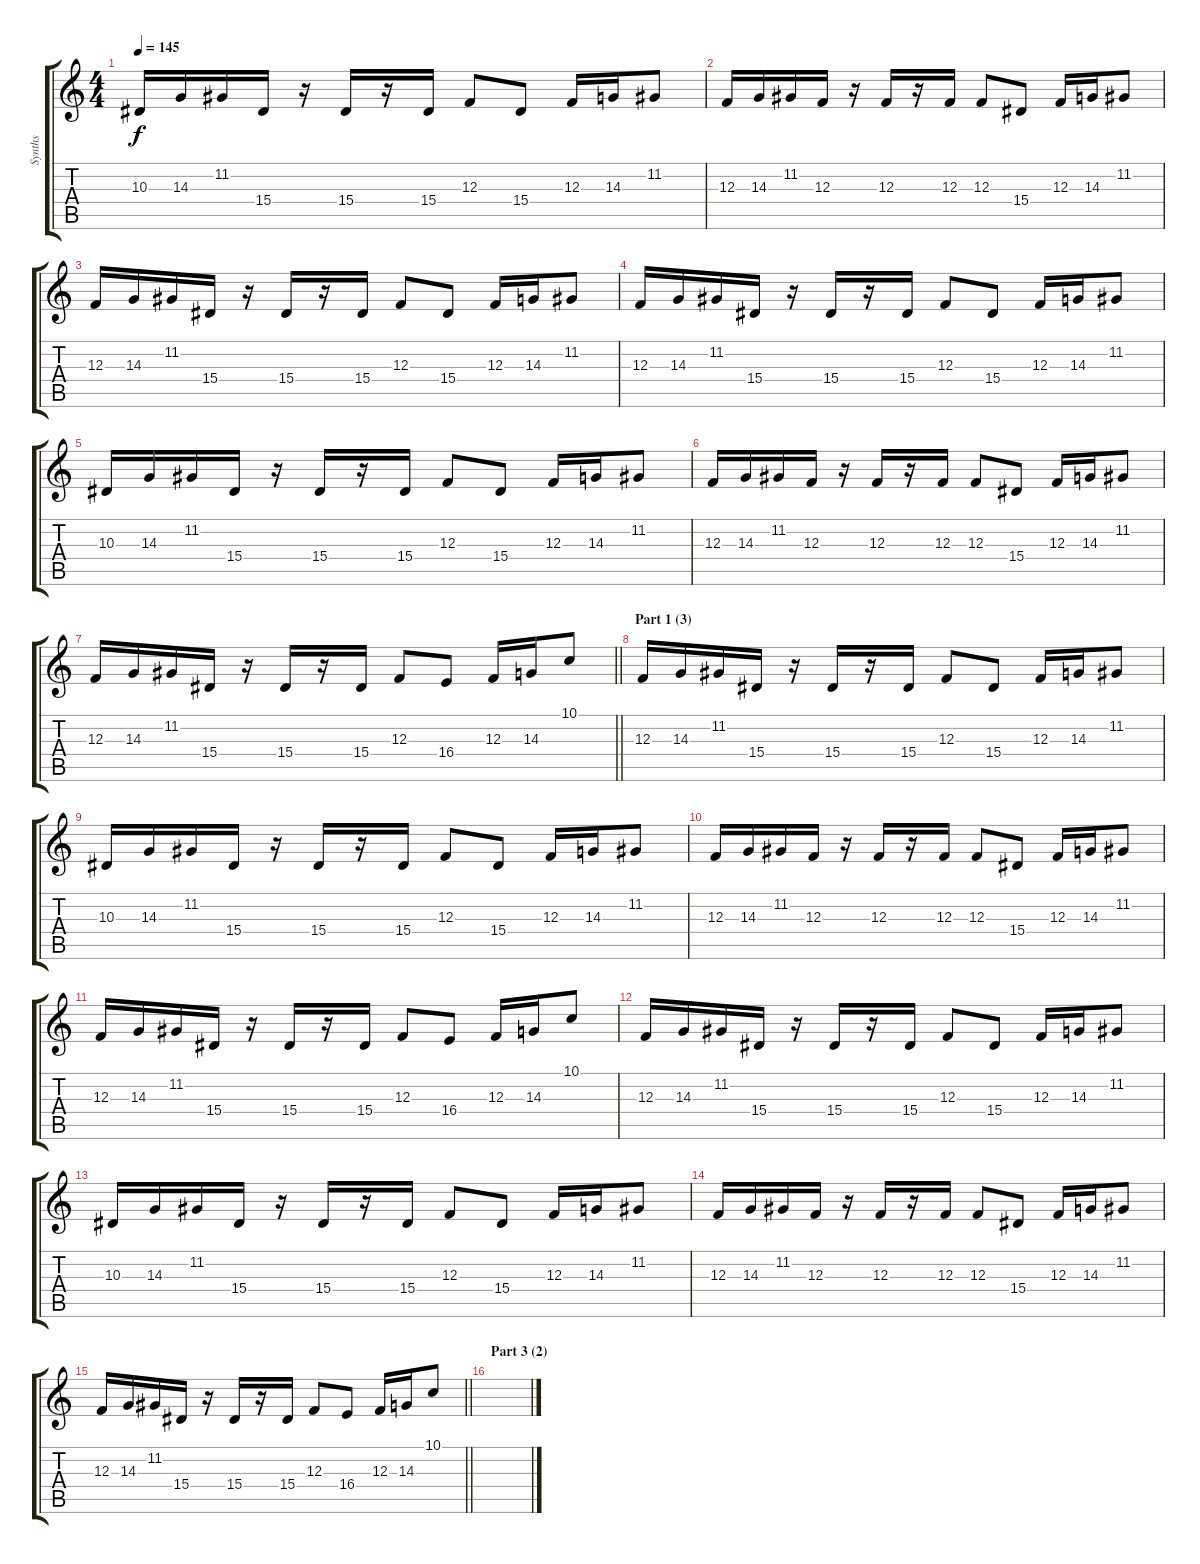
\track ("Synths" "Synths") {instrument koto}
\staff {score tabs}
\tuning (D4 A3 F3 C3 G2 C2) {hide}
\ts (4 4)
\tempo 145
\clef g2
\ks c
10.3.16{dy f} 14.3.16 11.2.16 15.4.16 r.16 15.4.16 r.16 15.4.16 12.3.8 15.4.8 12.3.16 14.3.16 11.2.8 |
12.3.16 14.3.16 11.2.16 12.3.16 r.16 12.3.16 r.16 12.3.16 12.3.8 15.4.8 12.3.16 14.3.16 11.2.8 |
12.3.16 14.3.16 11.2.16 15.4.16 r.16 15.4.16 r.16 15.4.16 12.3.8 15.4.8 12.3.16 14.3.16 11.2.8 |
12.3.16 14.3.16 11.2.16 15.4.16 r.16 15.4.16 r.16 15.4.16 12.3.8 15.4.8 12.3.16 14.3.16 11.2.8 |
10.3.16 14.3.16 11.2.16 15.4.16 r.16 15.4.16 r.16 15.4.16 12.3.8 15.4.8 12.3.16 14.3.16 11.2.8 |
12.3.16 14.3.16 11.2.16 12.3.16 r.16 12.3.16 r.16 12.3.16 12.3.8 15.4.8 12.3.16 14.3.16 11.2.8 |
\barLineRight lightlight
12.3.16 14.3.16 11.2.16 15.4.16 r.16 15.4.16 r.16 15.4.16 12.3.8 16.4.8 12.3.16 14.3.16 10.1.8 |
\section ("" "Part 1 (3)")
12.3.16 14.3.16 11.2.16 15.4.16 r.16 15.4.16 r.16 15.4.16 12.3.8 15.4.8 12.3.16 14.3.16 11.2.8 |
10.3.16 14.3.16 11.2.16 15.4.16 r.16 15.4.16 r.16 15.4.16 12.3.8 15.4.8 12.3.16 14.3.16 11.2.8 |
12.3.16 14.3.16 11.2.16 12.3.16 r.16 12.3.16 r.16 12.3.16 12.3.8 15.4.8 12.3.16 14.3.16 11.2.8 |
12.3.16 14.3.16 11.2.16 15.4.16 r.16 15.4.16 r.16 15.4.16 12.3.8 16.4.8 12.3.16 14.3.16 10.1.8 |
12.3.16 14.3.16 11.2.16 15.4.16 r.16 15.4.16 r.16 15.4.16 12.3.8 15.4.8 12.3.16 14.3.16 11.2.8 |
10.3.16 14.3.16 11.2.16 15.4.16 r.16 15.4.16 r.16 15.4.16 12.3.8 15.4.8 12.3.16 14.3.16 11.2.8 |
12.3.16 14.3.16 11.2.16 12.3.16 r.16 12.3.16 r.16 12.3.16 12.3.8 15.4.8 12.3.16 14.3.16 11.2.8 |
\barLineRight lightlight
12.3.16 14.3.16 11.2.16 15.4.16 r.16 15.4.16 r.16 15.4.16 12.3.8 16.4.8 12.3.16 14.3.16 10.1.8 |
\section ("" "Part 3 (2)")
